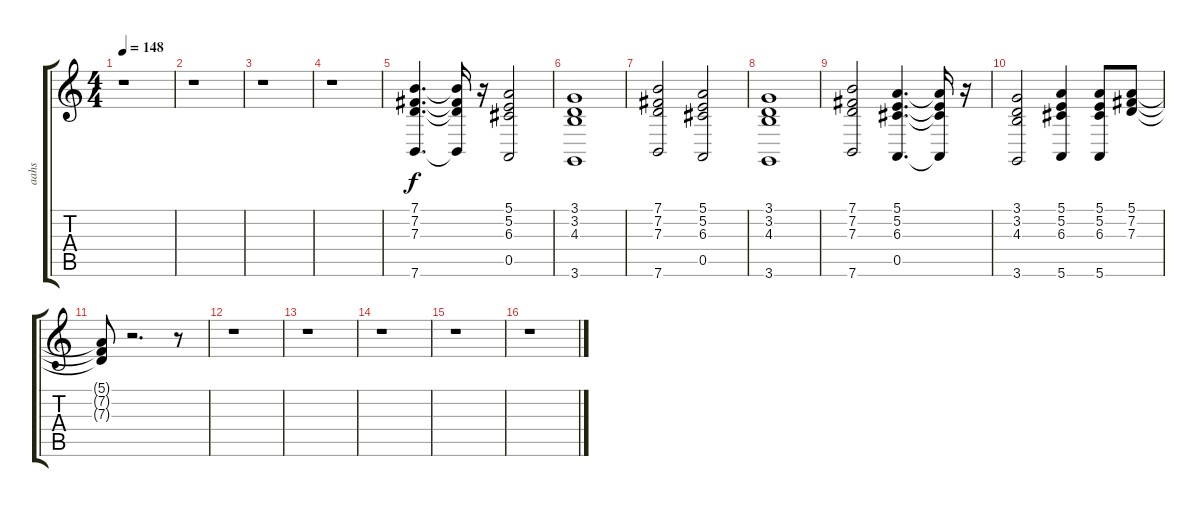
\track ("aahs" "aahs") {instrument choiraahs}
\staff {score tabs}
\tuning (E4 B3 G3 D3 A2 E2) {hide}
\ts (4 4)
\tempo 148
\clef g2
\ks c
r.1{dy f} |
r.1 |
r.1 |
r.1 |
(7.1 7.2 7.3 7.6).4{d} (7.1{t} 7.2{t} 7.3{t} 7.6{t}).16 r.16 (5.1 5.2 6.3 0.5).2 |
(3.1 3.2 4.3 3.6).1 |
(7.1 7.2 7.3 7.6).2 (5.1 5.2 6.3 0.5).2 |
(3.1 3.2 4.3 3.6).1 |
(7.1 7.2 7.3 7.6).2 (5.1 5.2 6.3 0.5).4{d} (5.1{t} 5.2{t} 6.3{t} 0.5{t}).16 r.16 |
(3.1 3.2 4.3 3.6).2 (5.1 5.2 6.3 5.6).4 (5.1 5.2 6.3 5.6).8 (5.1 7.2 7.3).8 |
(5.1{t} 7.2{t} 7.3{t}).8 r.2{d} r.8 |
r.1 |
r.1 |
r.1 |
r.1 |
r.1
